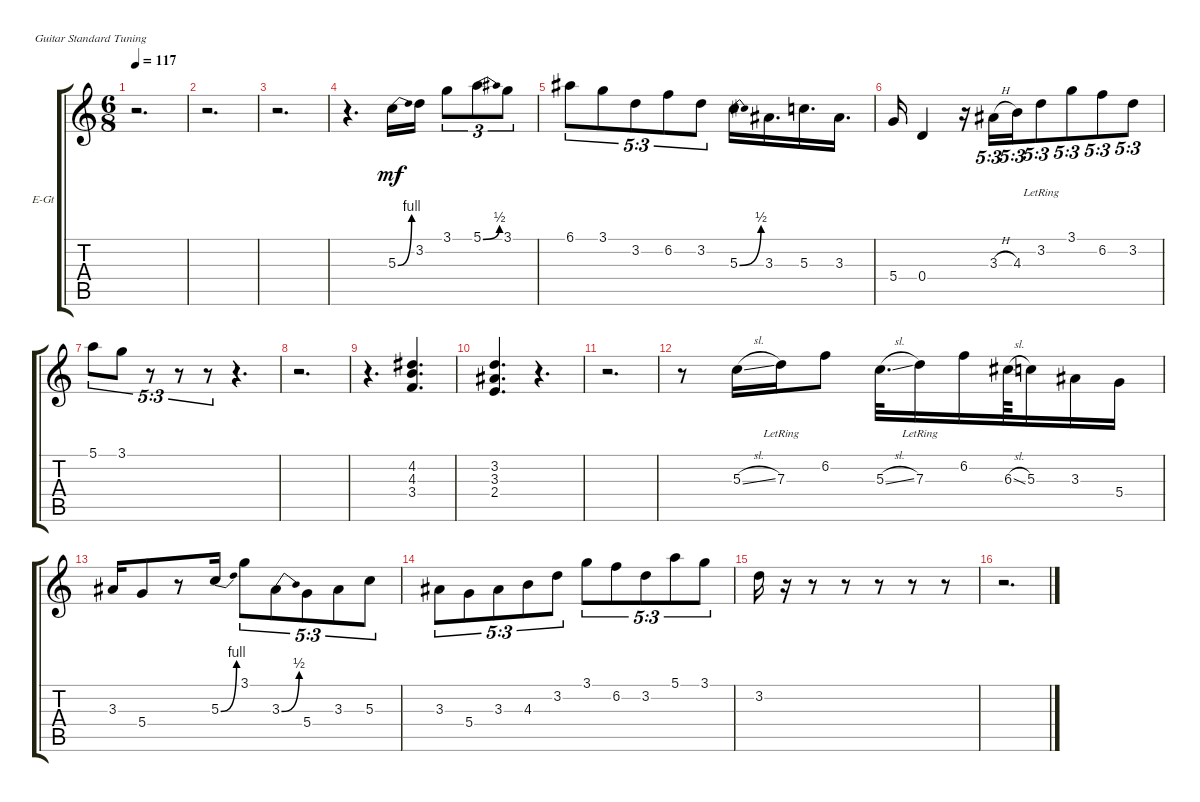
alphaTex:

\defaultSystemsLayout 4
\bracketExtendMode groupsimilarinstruments
\firstSystemTrackNameOrientation horizontal
\otherSystemsTrackNameOrientation horizontal
\track ("Electric Guitar" "E-Gt") {instrument electricguitarclean}
\staff {score tabs}
\tuning (E4 B3 G3 D3 A2 E2)
\ts (6 8)
\tempo 117
\clef g2
\ks c
r.2{d dy mf} |
r.2{d} |
r.2{d} |
r.4{d} 5.3{be (bend 0 0 15 4)}.16 3.2.16 3.1.8{tu (3 2)} 5.1{be (bend 0 0 15.6 2)}.8{tu (3 2)} 3.1.8{tu (3 2)} |
6.1.8{tu (5 3)} 3.1.8{tu (5 3)} 3.2.8{tu (5 3)} 6.2.8{tu (5 3)} 3.2.8{tu (5 3)} 5.3{be (bend 0 0 30.599999999999998 2)}.16{d} 3.3.16{d} 5.3.16{d} 3.3.16{d} |
5.4.16 0.4.4 r.16 3.3{h}.16{tu (5 3)} 4.3.16{tu (5 3)} 3.2{lr}.8{tu (5 3)} 3.1.8{tu (5 3)} 6.2.8{tu (5 3)} 3.2.8{tu (5 3)} |
5.1.8{tu (5 3)} 3.1.8{tu (5 3)} r.8{tu (5 3)} r.8{tu (5 3)} r.8{tu (5 3)} r.4{d} |
r.2{d} |
r.4{d} (4.2 4.3 3.4).4{d} |
(3.2 3.3 2.4).4{d} r.4{d} |
r.2{d} |
r.8 5.3{sl}.16 7.3{lr}.16 6.2.8 5.3{sl}.32{d} 7.3{lr}.16 6.2.16 6.3{sl}.64 5.3.16 3.3.16 5.4.16 |
3.3.16 5.4.8 r.8 5.3{be (bend 0 0 35.4 4)}.16 3.1.8{tu (5 3)} 3.3{be (bend 0 0 16.2 2)}.8{tu (5 3)} 5.4.8{tu (5 3)} 3.3.8{tu (5 3)} 5.3.8{tu (5 3)} |
3.3.8{tu (5 3)} 5.4.8{tu (5 3)} 3.3.8{tu (5 3)} 4.3.8{tu (5 3)} 3.2.8{tu (5 3)} 3.1.8{tu (5 3)} 6.2.8{tu (5 3)} 3.2.8{tu (5 3)} 5.1.8{tu (5 3)} 3.1.8{tu (5 3)} |
3.2.16 r.16 r.8 r.8 r.8 r.8 r.8 |
r.2{d}
